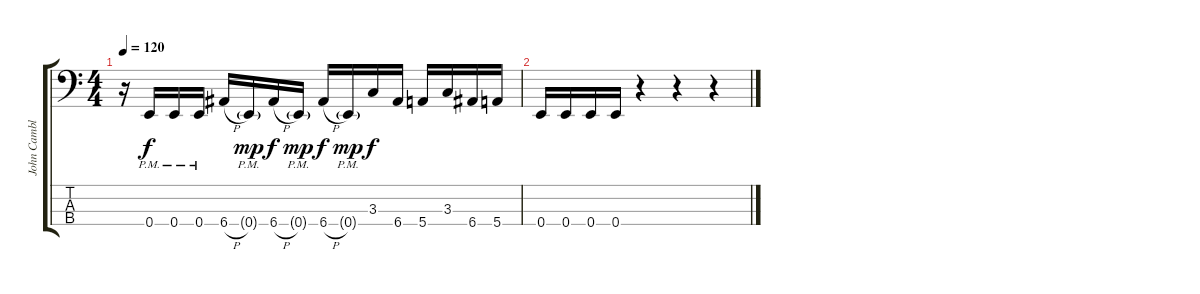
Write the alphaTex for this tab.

\track ("John Camblell" "John Cambl") {instrument electricbassfinger}
\staff {score tabs}
\tuning (G2 D2 A1 E1) {hide}
\ts (4 4)
\tempo 120
\clef f4
\ks c
r.16{dy f} 0.4{pm}.16 0.4{pm}.16 0.4{pm}.16 6.4{h}.16 0.4{g pm}.16{dy mp} 6.4{h}.16{dy f} 0.4{g pm}.16{dy mp} 6.4{h}.16{dy f} 0.4{g pm}.16{dy mp} 3.3.16{dy f} 6.4.16 5.4.16 3.3.16 6.4.16 5.4.16 |
0.4.16 0.4.16 0.4.16 0.4.16 r.4 r.4 r.4
